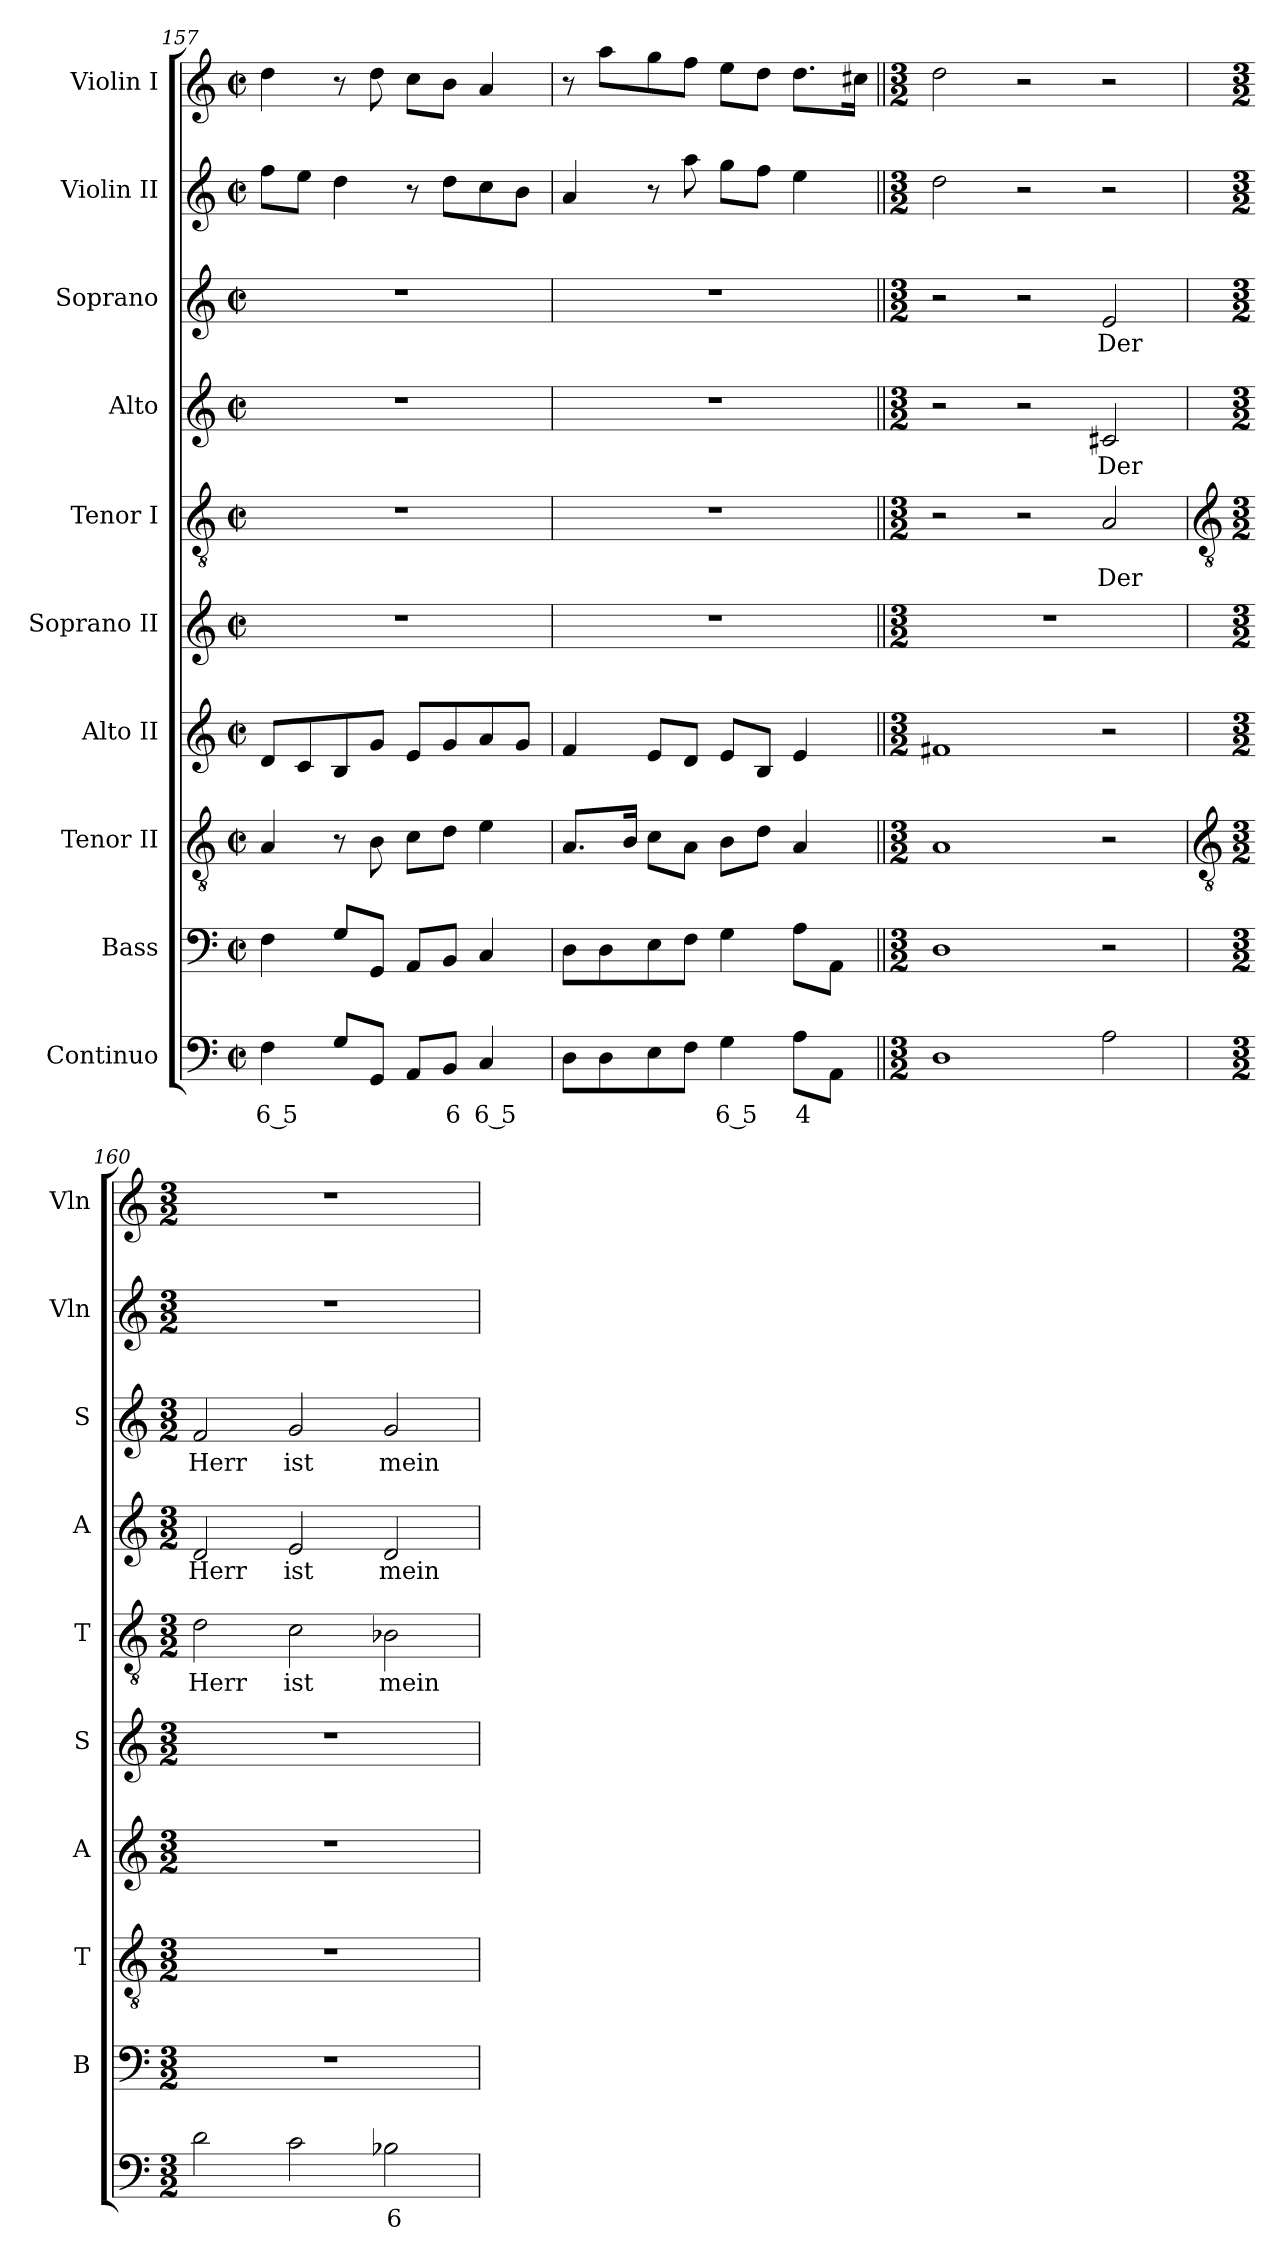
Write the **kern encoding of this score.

**kern	**text	**kern	**kern	**kern	**kern	**kern	**text	**kern	**text	**kern	**text	**kern	**kern
*part10	*part10	*part9	*part8	*part7	*part6	*part5	*part5	*part4	*part4	*part3	*part3	*part2	*part1
*staff10	*staff10	*staff9	*staff8	*staff7	*staff6	*staff5	*staff5	*staff4	*staff4	*staff3	*staff3	*staff2	*staff1
*I"Continuo	*	*I"Bass	*I"Tenor II	*I"Alto II	*I"Soprano II	*I"Tenor I	*	*I"Alto	*	*I"Soprano	*	*I"Violin II	*I"Violin I
*	*	*I'B	*I'T	*I'A	*I'S	*I'T	*	*I'A	*	*I'S	*	*I'Vln	*I'Vln
*clefF4	*	*clefF4	*clefGv2	*clefG2	*clefG2	*clefGv2	*	*clefG2	*	*clefG2	*	*clefG2	*clefG2
*k[]	*	*k[]	*k[]	*k[]	*k[]	*k[]	*	*k[]	*	*k[]	*	*k[]	*k[]
*C:	*	*C:	*C:	*C:	*C:	*C:	*	*C:	*	*C:	*	*C:	*C:
*M2/2	*	*M2/2	*M2/2	*M2/2	*M2/2	*M2/2	*	*M2/2	*	*M2/2	*	*M2/2	*M2/2
*met(c|)	*	*met(c|)	*met(c|)	*met(c|)	*met(c|)	*met(c|)	*	*met(c|)	*	*met(c|)	*	*met(c|)	*met(c|)
=157	=157	=157	=157	=157	=157	=157	=157	=157	=157	=157	=157	=157	=157
!	!LO:LY:b	!	!	!	!	!	!	!	!	!	!	!	!
4F	6 5	4F	4A	8dL	1r	1r	.	1r	.	1r	.	8ffL	4dd
.	.	.	.	8c	.	.	.	.	.	.	.	8eeJ	.
8GL	.	8GL	8r	8B	.	.	.	.	.	.	.	4dd	8r
8GGJ	.	8GGJ	8B	8gJ	.	.	.	.	.	.	.	.	8dd
8AAL	.	8AAL	8cL	8eL	.	.	.	.	.	.	.	8r	8ccL
!	!LO:LY:b	!	!	!	!	!	!	!	!	!	!	!	!
8BBJ	6	8BBJ	8dJ	8g	.	.	.	.	.	.	.	8ddL	8bJ
!	!LO:LY:b	!	!	!	!	!	!	!	!	!	!	!	!
4C	6 5	4C	4e	8a	.	.	.	.	.	.	.	8cc	4a
.	.	.	.	8gJ	.	.	.	.	.	.	.	8bJ	.
=158	=158	=158	=158	=158	=158	=158	=158	=158	=158	=158	=158	=158	=158
8DL	.	8DL	8.AL	4f	1r	1r	.	1r	.	1r	.	4a	8r
8D	.	8D	.	.	.	.	.	.	.	.	.	.	8aaL
.	.	.	16BJ	.	.	.	.	.	.	.	.	.	.
8E	.	8E	8cL	8eL	.	.	.	.	.	.	.	8r	8gg
8FJ	.	8FJ	8AJ	8dJ	.	.	.	.	.	.	.	8aa	8ffJ
!	!LO:LY:b	!	!	!	!	!	!	!	!	!	!	!	!
4G	6 5	4G	8BL	8eL	.	.	.	.	.	.	.	8ggL	8eeL
.	.	.	8dJ	8BJ	.	.	.	.	.	.	.	8ffJ	8ddJ
!	!LO:LY:b	!	!	!	!	!	!	!	!	!	!	!	!
8AL	4	8AL	4A	4e	.	.	.	.	.	.	.	4ee	8.ddL
8AAJ	.	8AAJ	.	.	.	.	.	.	.	.	.	.	.
.	.	.	.	.	.	.	.	.	.	.	.	.	16cc#XJ
=159||	=159||	=159||	=159||	=159||	=159||	=159||	=159||	=159||	=159||	=159||	=159||	=159||	=159||
*M3/2	*	*M3/2	*M3/2	*M3/2	*M3/2	*M3/2	*	*M3/2	*	*M3/2	*	*M3/2	*M3/2
!	!	!	!	!	!LO:N:vis=1	!	!	!	!	!	!	!	!
1D	.	1D	1A	1f#X	1.r	2r	.	2r	.	2r	.	2dd	2dd
.	.	.	.	.	.	2r	.	2r	.	2r	.	2r	2r
!	!	!	!	!	!	!	!LO:LY:b	!	!LO:LY:b	!	!LO:LY:b	!	!
2A	.	2r	2r	2r	.	2A	Der	2c#X	Der	2e	Der	2r	2r
!!LO:LB:g=z
=160	=160	=160	=160	=160	=160	=160	=160	=160	=160	=160	=160	=160	=160
*	*	*	*clefGv2	*	*	*clefGv2	*	*	*	*	*	*	*
*M3/2	*	*M3/2	*M3/2	*M3/2	*M3/2	*M3/2	*	*M3/2	*	*M3/2	*	*M3/2	*M3/2
!	!	!LO:N:vis=1	!LO:N:vis=1	!LO:N:vis=1	!LO:N:vis=1	!	!LO:LY:b	!	!LO:LY:b	!	!LO:LY:b	!LO:N:vis=1	!LO:N:vis=1
2d	.	1.r	1.r	1.r	1.r	2d	Herr	2d	Herr	2f	Herr	1.r	1.r
!	!	!	!	!	!	!	!LO:LY:b	!	!LO:LY:b	!	!LO:LY:b	!	!
2c	.	.	.	.	.	2c	ist	2e	ist	2g	ist	.	.
!	!LO:LY:b	!	!	!	!	!	!LO:LY:b	!	!LO:LY:b	!	!LO:LY:b	!	!
2B-X	6	.	.	.	.	2B-X	mein	2d	mein	2g	mein	.	.
=	=	=	=	=	=	=	=	=	=	=	=	=	=
*-	*-	*-	*-	*-	*-	*-	*-	*-	*-	*-	*-	*-	*-
